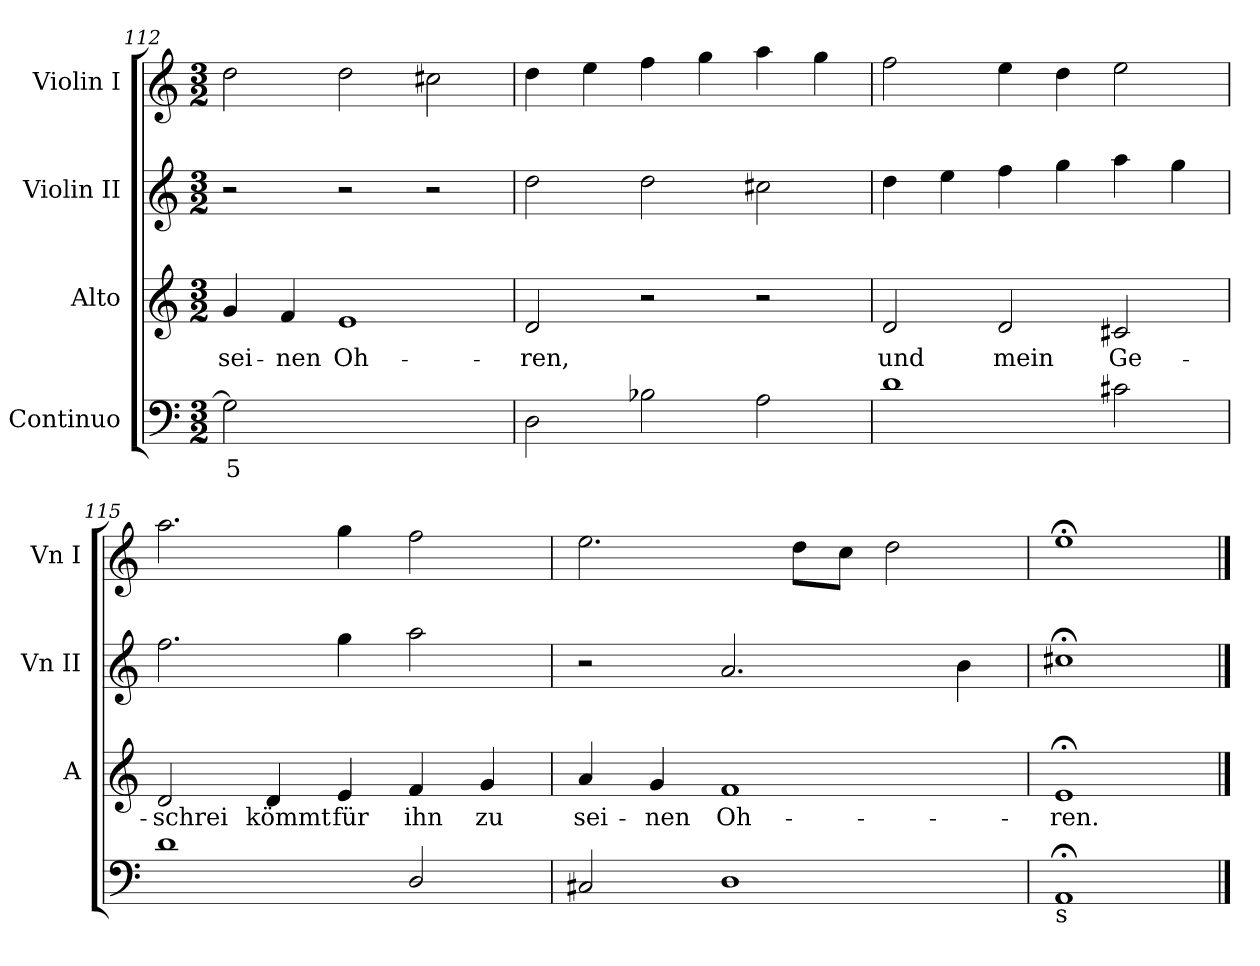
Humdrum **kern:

**kern	**text	**kern	**text	**kern	**kern
*part4	*part4	*part3	*part3	*part2	*part1
*staff4	*staff4	*staff3	*staff3	*staff2	*staff1
*I"Continuo	*	*I"Alto	*	*I"Violin II	*I"Violin I
*	*	*I'A	*	*I'Vn II	*I'Vn I
!!LO:LB:g=z
*clefF4	*	*clefG2	*	*clefG2	*clefG2
*k[]	*	*k[]	*	*k[]	*k[]
*C:	*	*C:	*	*C:	*C:
*M3/2	*	*M3/2	*	*M3/2	*M3/2
=112	=112	=112	=112	=112	=112
!	!LO:LY:b	!	!LO:LY:b	!	!
2G]	5	4g	sei-	2r	2dd
!	!	!	!LO:LY:b	!	!
.	.	4f	-nen	.	.
!	!LO:LY:b	!	!LO:LY:b	!	!
[2Ayy	4	1e	Oh-	2r	2dd
2Ayy]	.	.	.	2r	2cc#X
=113	=113	=113	=113	=113	=113
!	!	!	!LO:LY:b	!	!
2D	.	2d	-ren,	2dd	4dd
.	.	.	.	.	4ee
2B-X	.	2r	.	2dd	4ff
.	.	.	.	.	4gg
2A	.	2r	.	2cc#X	4aa
.	.	.	.	.	4gg
=114	=114	=114	=114	=114	=114
!	!	!	!LO:LY:b	!	!
1d	.	2d	und	4dd	2ff
.	.	.	.	4ee	.
!	!	!	!LO:LY:b	!	!
.	.	2d	mein	4ff	4ee
.	.	.	.	4gg	4dd
!	!	!	!LO:LY:b	!	!
2c#X	.	2c#X	Ge-	4aa	2ee
.	.	.	.	4gg	.
=115	=115	=115	=115	=115	=115
!	!	!	!LO:LY:b	!	!
1d	.	2d	-schrei	2.ff	2.aa
!	!	!	!LO:LY:b	!	!
.	.	4d	kömmt	.	.
!	!	!	!LO:LY:b	!	!
.	.	4e	für	4gg	4gg
!	!	!	!LO:LY:b	!	!
2D/	.	4f	ihn	2aa	2ff
!	!	!	!LO:LY:b	!	!
.	.	4g	zu	.	.
=116	=116	=116	=116	=116	=116
!	!	!	!LO:LY:b	!	!
2C#X	.	4a	sei-	2r	2.ee
!	!	!	!LO:LY:b	!	!
.	.	4g	-nen	.	.
!	!	!	!LO:LY:b	!	!
1D	.	1f	Oh-	2.a	.
.	.	.	.	.	8ddL
.	.	.	.	.	8ccJ
.	.	.	.	.	2dd
.	.	.	.	4b	.
=117	=117	=117	=117	=117	=117
!LO:TX:b:t=s	!	!	!	!	!
!	!	!	!LO:LY:b	!	!
1AA;<	.	1e;<	-ren.	1cc#X;<	1ee;<
==	==	==	==	==	==
*-	*-	*-	*-	*-	*-
